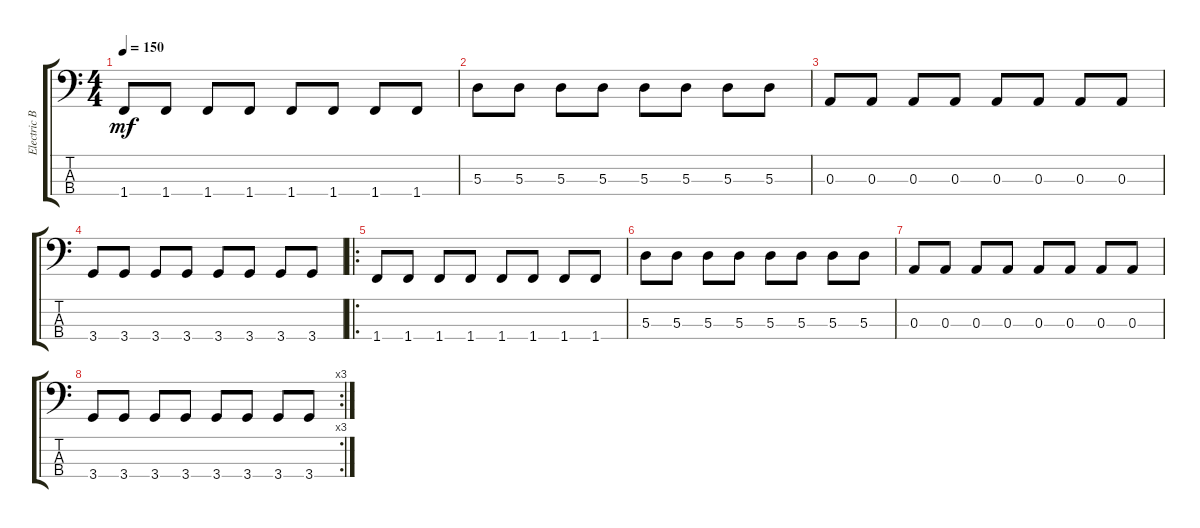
\track ("Electric Bass" "Electric B") {instrument electricbassfinger}
\staff {score tabs}
\tuning (G2 D2 A1 E1) {hide}
\ts (4 4)
\tempo 150
\clef f4
\ks c
1.4.8{dy mf instrument electricbassfinger} 1.4.8 1.4.8 1.4.8 1.4.8 1.4.8 1.4.8 1.4.8 |
5.3.8 5.3.8 5.3.8 5.3.8 5.3.8 5.3.8 5.3.8 5.3.8 |
0.3.8 0.3.8 0.3.8 0.3.8 0.3.8 0.3.8 0.3.8 0.3.8 |
3.4.8 3.4.8 3.4.8 3.4.8 3.4.8 3.4.8 3.4.8 3.4.8 |
\ro
1.4.8 1.4.8 1.4.8 1.4.8 1.4.8 1.4.8 1.4.8 1.4.8 |
5.3.8 5.3.8 5.3.8 5.3.8 5.3.8 5.3.8 5.3.8 5.3.8 |
0.3.8 0.3.8 0.3.8 0.3.8 0.3.8 0.3.8 0.3.8 0.3.8 |
\rc 3
3.4.8 3.4.8 3.4.8 3.4.8 3.4.8 3.4.8 3.4.8 3.4.8
